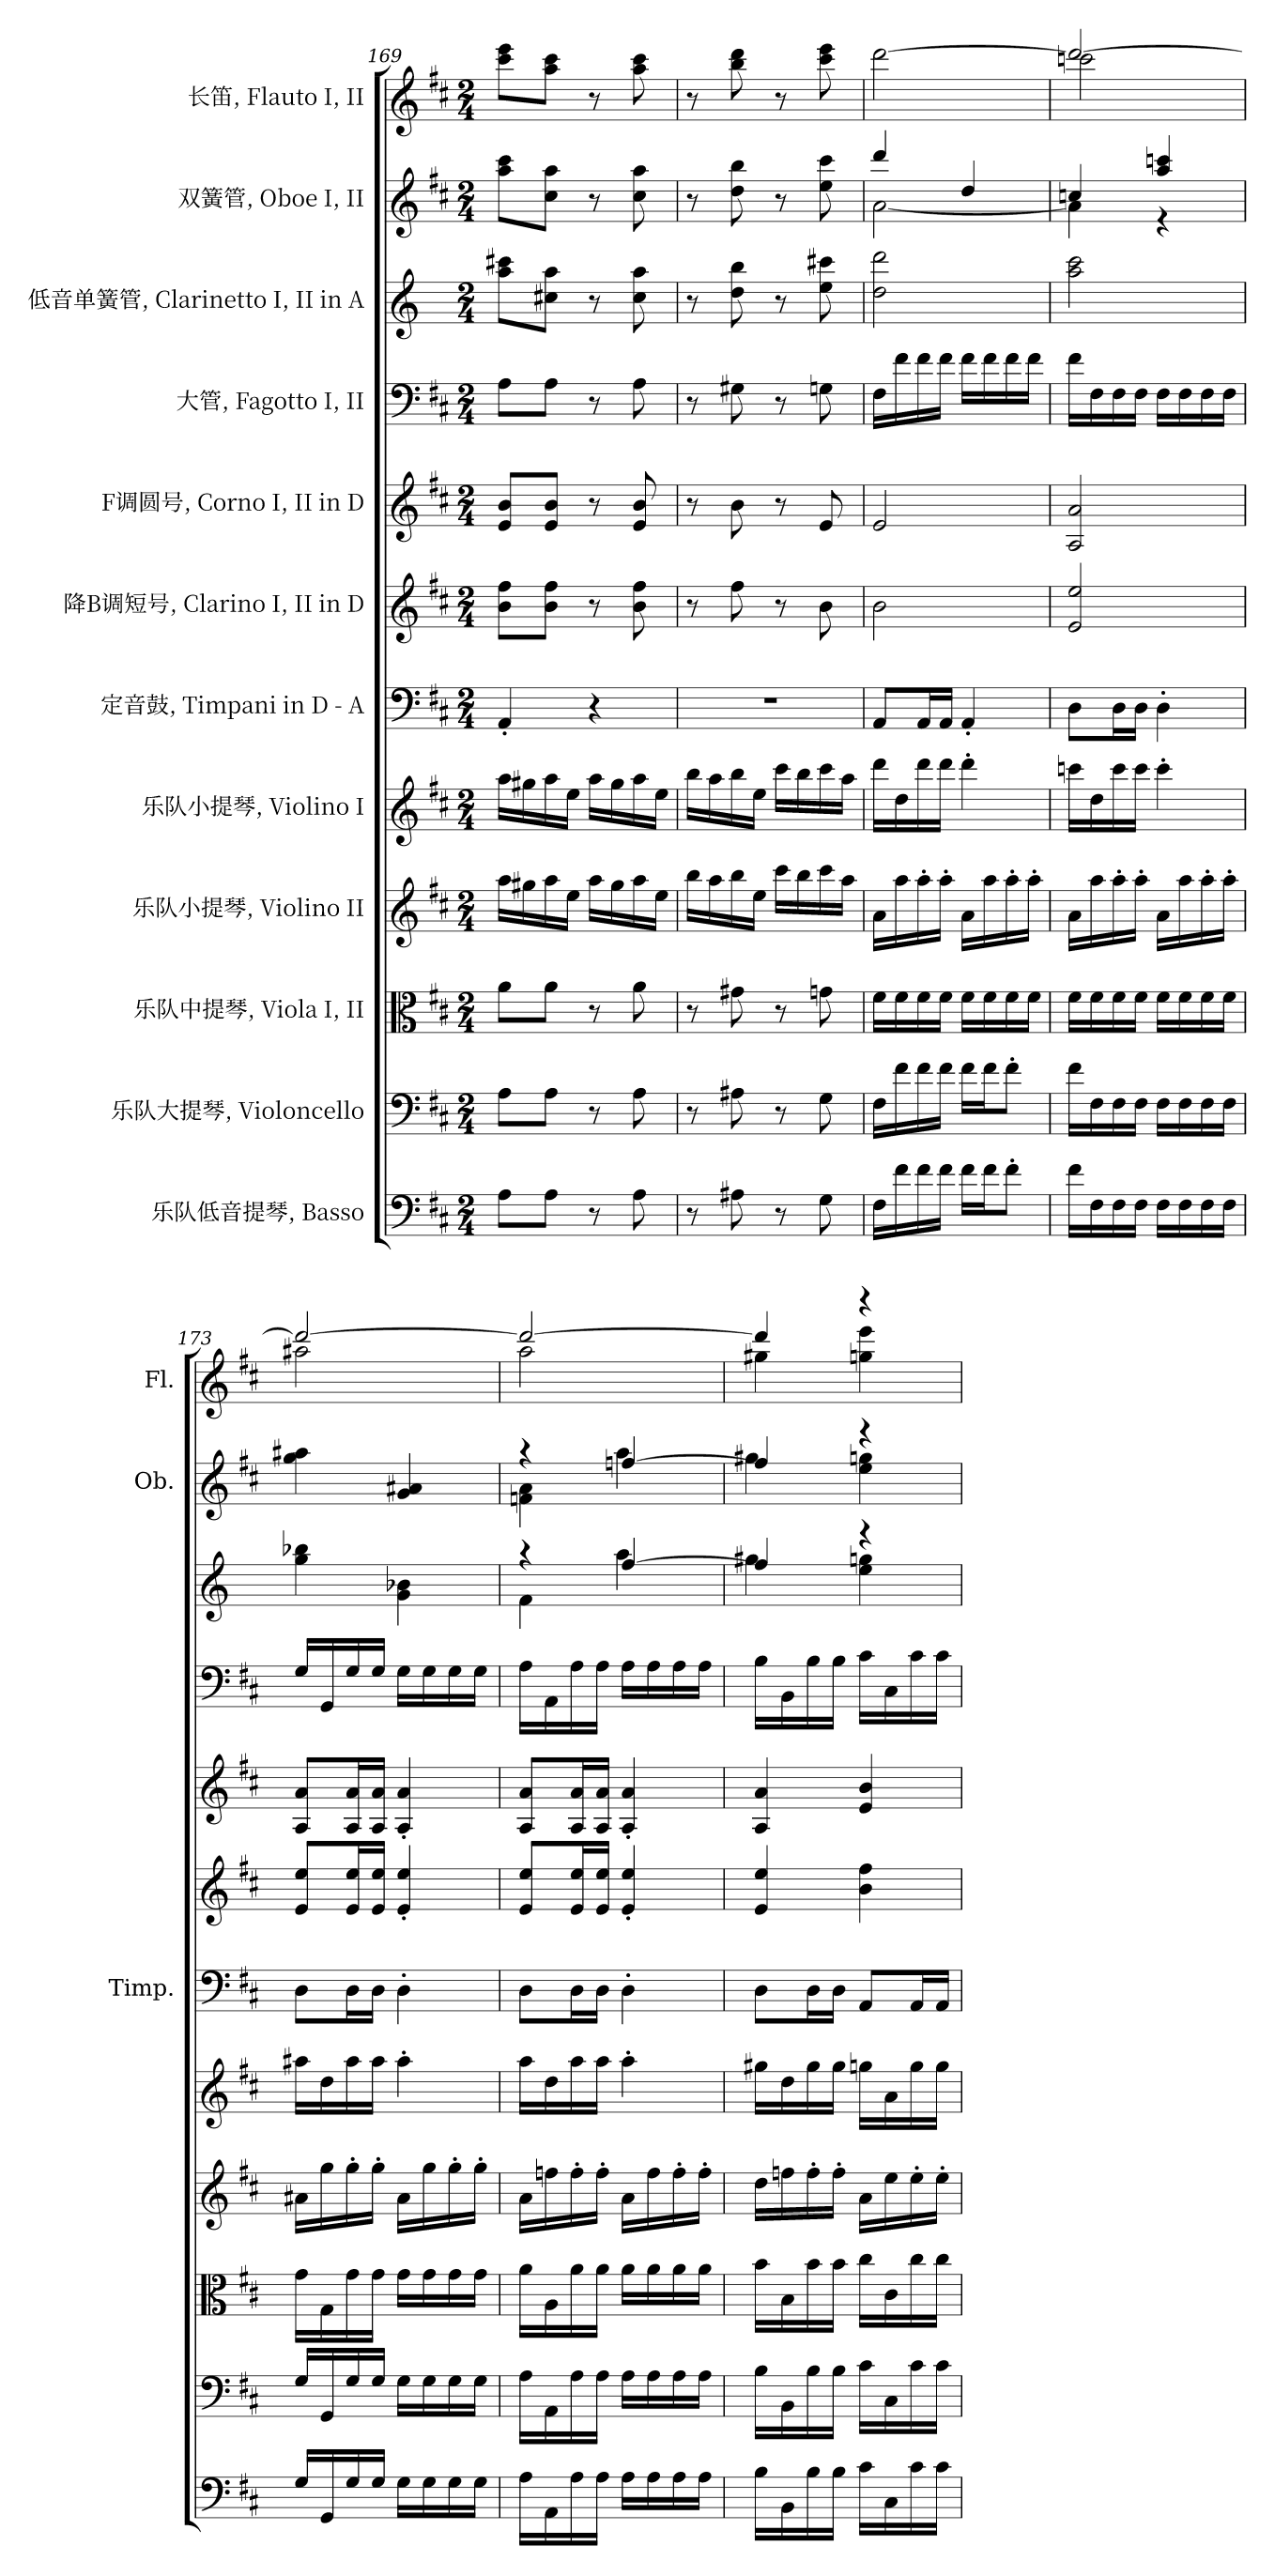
**kern	**kern	**kern	**kern	**kern	**kern	**kern	**kern	**kern	**kern	**kern	**kern
*part12	*part11	*part10	*part9	*part8	*part7	*part6	*part5	*part4	*part3	*part2	*part1
*staff12	*staff11	*staff10	*staff9	*staff8	*staff7	*staff6	*staff5	*staff4	*staff3	*staff2	*staff1
*I"乐队低音提琴, Basso	*I"乐队大提琴, Violoncello	*I"乐队中提琴, Viola I, II	*I"乐队小提琴, Violino II	*I"乐队小提琴, Violino I	*I"定音鼓, Timpani in D - A	*I"降B调短号, Clarino I, II in D	*I"F调圆号, Corno I, II in D	*I"大管, Fagotto I, II	*I"低音单簧管, Clarinetto I, II in A	*I"双簧管, Oboe I, II	*I"长笛, Flauto I, II
*	*	*	*	*	*I'Timp.	*	*	*	*	*I'Ob.	*I'Fl.
!!LO:PB:g=z
*clefF4	*clefF4	*clefC3	*clefG2	*clefG2	*clefF4	*clefG2	*clefG2	*clefF4	*clefG2	*clefG2	*clefG2
*ITrd7c12	*	*	*	*	*	*ITrd1c2	*ITrd4c7	*	*ITrd8c14	*	*
*k[f#c#]	*k[f#c#]	*k[f#c#]	*k[f#c#]	*k[f#c#]	*k[f#c#]	*k[]	*k[f#]	*k[f#c#]	*k[]	*k[f#c#]	*k[f#c#]
*M2/4	*M2/4	*M2/4	*M2/4	*M2/4	*M2/4	*M2/4	*M2/4	*M2/4	*M2/4	*M2/4	*M2/4
=169	=169	=169	=169	=169	=169	=169	=169	=169	=169	=169	=169
8AA\L	8A\L	8a\L	16aa\LL	16aa\LL	4AA'/	8a\ 8ee\L	8A/ 8e/L	8A\L	8a\ 8cc#X\L	8aa\ 8ccc#\L	8ccc#\ 8eee\L
.	.	.	16gg#X\	16gg#X\	.	.	.	.	.	.	.
8AA\J	8A\J	8a\J	16aa\	16aa\	.	8a\ 8ee\J	8A/ 8e/J	8A\J	8c#X\ 8a\J	8cc#\ 8aa\J	8aa\ 8ccc#\J
.	.	.	16ee\JJ	16ee\JJ	.	.	.	.	.	.	.
8r	8r	8r	16aa\LL	16aa\LL	4r	8r	8r	8r	8r	8r	8r
.	.	.	16gg#\	16gg#\	.	.	.	.	.	.	.
8AA\	8A\	8a\	16aa\	16aa\	.	8a\ 8ee\	8A/ 8e/	8A\	8c#\ 8a\	8cc#\ 8aa\	8aa\ 8ccc#\
.	.	.	16ee\JJ	16ee\JJ	.	.	.	.	.	.	.
=170	=170	=170	=170	=170	=170	=170	=170	=170	=170	=170	=170
8r	8r	8r	16bb\LL	16bb\LL	2r	8r	8r	8r	8r	8r	8r
.	.	.	16aa\	16aa\	.	.	.	.	.	.	.
8AA#X\	8A#X\	8g#X\	16bb\	16bb\	.	8ee\	8e\	8G#X\	8d\ 8b\	8dd\ 8bb\	8bb\ 8ddd\
.	.	.	16ee\JJ	16ee\JJ	.	.	.	.	.	.	.
8r	8r	8r	16ccc#\LL	16ccc#\LL	.	8r	8r	8r	8r	8r	8r
.	.	.	16bb\	16bb\	.	.	.	.	.	.	.
8GG\	8G\	8gn\	16ccc#\	16ccc#\	.	8a\	8A/	8Gn\	8e\ 8cc#X\	8ee\ 8ccc#\	8ccc#\ 8eee\
.	.	.	16aa\JJ	16aa\JJ	.	.	.	.	.	.	.
=171	=171	=171	=171	=171	=171	=171	=171	=171	=171	=171	=171
*	*	*	*	*	*	*	*	*	*	*^	*
16FF#\LL	16F#\LL	16f#\LL	16a\LL	16ddd\LL	8AA/L	2a\	2A/	16F#\LL	2d\ 2dd\	4ddd/	[2a\	[2ddd\
16F#\	16f#\	16f#\	16aa\	16dd\	.	.	.	16f#\	.	.	.	.
16F#\	16f#\	16f#\	16aa'\	16ddd\	16AA/L	.	.	16f#\	.	.	.	.
16F#\JJ	16f#\JJ	16f#\JJ	16aa'\JJ	16ddd\JJ	16AA/JJ	.	.	16f#\JJ	.	.	.	.
16F#\LL	16f#\LL	16f#\LL	16a\LL	4ddd'\	4AA'/	.	.	16f#\LL	.	4dd/	.	.
16F#\J	16f#\J	16f#\	16aa\	.	.	.	.	16f#\	.	.	.	.
8F#'\J	8f#'\J	16f#\	16aa'\	.	.	.	.	16f#\	.	.	.	.
.	.	16f#\JJ	16aa'\JJ	.	.	.	.	16f#\JJ	.	.	.	.
!!LO:PB:g=z
=172	=172	=172	=172	=172	=172	=172	=172	=172	=172	=172	=172	=172
*	*	*	*	*	*	*	*	*	*	*	*	*^
16F#\LL	16f#\LL	16f#\LL	16a\LL	16cccn\LL	8D\L	2d/ 2dd/	2D/ 2d/	16f#\LL	2a\ 2cc\	4ccn/	4a\]	2ddd/_	2cccn\
16FF#\	16F#\	16f#\	16aa\	16dd\	.	.	.	16F#\	.	.	.	.	.
16FF#\	16F#\	16f#\	16aa'\	16ccc\	16D\L	.	.	16F#\	.	.	.	.	.
16FF#\JJ	16F#\JJ	16f#\JJ	16aa'\JJ	16ccc\JJ	16D\JJ	.	.	16F#\JJ	.	.	.	.	.
16FF#\LL	16F#\LL	16f#\LL	16a\LL	4ccc'\	4D'\	.	.	16F#\LL	.	4aa/ 4cccn/	4r	.	.
16FF#\	16F#\	16f#\	16aa\	.	.	.	.	16F#\	.	.	.	.	.
16FF#\	16F#\	16f#\	16aa'\	.	.	.	.	16F#\	.	.	.	.	.
16FF#\JJ	16F#\JJ	16f#\JJ	16aa'\JJ	.	.	.	.	16F#\JJ	.	.	.	.	.
*	*	*	*	*	*	*	*	*	*	*v	*v	*	*
=173	=173	=173	=173	=173	=173	=173	=173	=173	=173	=173	=173	=173
16GG/LL	16G/LL	16g\LL	16a#X\LL	16aa#X\LL	8D\L	8d/ 8dd/L	8D/ 8d/L	16G/LL	4g\ 4b-X\	4gg\ 4aa#X\	2ddd/_	2aa#X\
16GGG/	16GG/	16G\	16gg\	16dd\	.	.	.	16GG/	.	.	.	.
16GG/	16G/	16g\	16gg'\	16aa#\	16D\L	16d/ 16dd/L	16D/ 16d/L	16G/	.	.	.	.
16GG/JJ	16G/JJ	16g\JJ	16gg'\JJ	16aa#\JJ	16D\JJ	16d/ 16dd/JJ	16D/ 16d/JJ	16G/JJ	.	.	.	.
16GG\LL	16G\LL	16g\LL	16a#\LL	4aa#'\	4D'\	4d/' 4dd/'	4D/' 4d/'	16G\LL	4G\ 4B-X\	4g/ 4a#X/	.	.
16GG\	16G\	16g\	16gg\	.	.	.	.	16G\	.	.	.	.
16GG\	16G\	16g\	16gg'\	.	.	.	.	16G\	.	.	.	.
16GG\JJ	16G\JJ	16g\JJ	16gg'\JJ	.	.	.	.	16G\JJ	.	.	.	.
=174	=174	=174	=174	=174	=174	=174	=174	=174	=174	=174	=174	=174
*	*	*	*	*	*	*	*	*	*^	*^	*	*
16AA\LL	16A\LL	16a\LL	16a\LL	16aa\LL	8D\L	8d/ 8dd/L	8D/ 8d/L	16A\LL	4r	4F\	4r	4fn\ 4a\	2ddd/_	2aa\
16AAA\	16AA\	16A\	16ffn\	16dd\	.	.	.	16AA\	.	.	.	.	.	.
16AA\	16A\	16a\	16ff'\	16aa\	16D\L	16d/ 16dd/L	16D/ 16d/L	16A\	.	.	.	.	.	.
16AA\JJ	16A\JJ	16a\JJ	16ff'\JJ	16aa\JJ	16D\JJ	16d/ 16dd/JJ	16D/ 16d/JJ	16A\JJ	.	.	.	.	.	.
16AA\LL	16A\LL	16a\LL	16a\LL	4aa'\	4D'\	4d/' 4dd/'	4D/' 4d/'	16A\LL	[4f/	4a\	[4ffn/	4aa\	.	.
16AA\	16A\	16a\	16ff\	.	.	.	.	16A\	.	.	.	.	.	.
16AA\	16A\	16a\	16ff'\	.	.	.	.	16A\	.	.	.	.	.	.
16AA\JJ	16A\JJ	16a\JJ	16ff'\JJ	.	.	.	.	16A\JJ	.	.	.	.	.	.
!!LO:PB:g=z	!!
=175	=175	=175	=175	=175	=175	=175	=175	=175	=175	=175	=175	=175	=175	=175
16BB\LL	16B\LL	16b\LL	16dd\LL	16gg#X\LL	8D\L	4d/ 4dd/	4D/ 4d/	16B\LL	4f/]	4g#X\	4ff/]	4gg#X\	4ddd/]	4gg#X\
16BBB\	16BB\	16B\	16ffn\	16dd\	.	.	.	16BB\	.	.	.	.	.	.
16BB\	16B\	16b\	16ff'\	16gg#\	16D\L	.	.	16B\	.	.	.	.	.	.
16BB\JJ	16B\JJ	16b\JJ	16ff'\JJ	16gg#\JJ	16D\JJ	.	.	16B\JJ	.	.	.	.	.	.
16C#\LL	16c#\LL	16cc#\LL	16a\LL	16ggn\LL	8AA/L	4a\ 4ee\	4A/ 4e/	16c#\LL	4r	4e\ 4gn\	4r	4ee\ 4ggn\	4r	4ggn\ 4eee\
16CC#\	16C#\	16c#\	16ee\	16a\	.	.	.	16C#\	.	.	.	.	.	.
16C#\	16c#\	16cc#\	16ee'\	16gg\	16AA/L	.	.	16c#\	.	.	.	.	.	.
16C#\JJ	16c#\JJ	16cc#\JJ	16ee'\JJ	16gg\JJ	16AA/JJ	.	.	16c#\JJ	.	.	.	.	.	.
*	*	*	*	*	*	*	*	*	*v	*v	*	*	*v	*v
*	*	*	*	*	*	*	*	*	*	*v	*v	*
=	=	=	=	=	=	=	=	=	=	=	=
*-	*-	*-	*-	*-	*-	*-	*-	*-	*-	*-	*-
